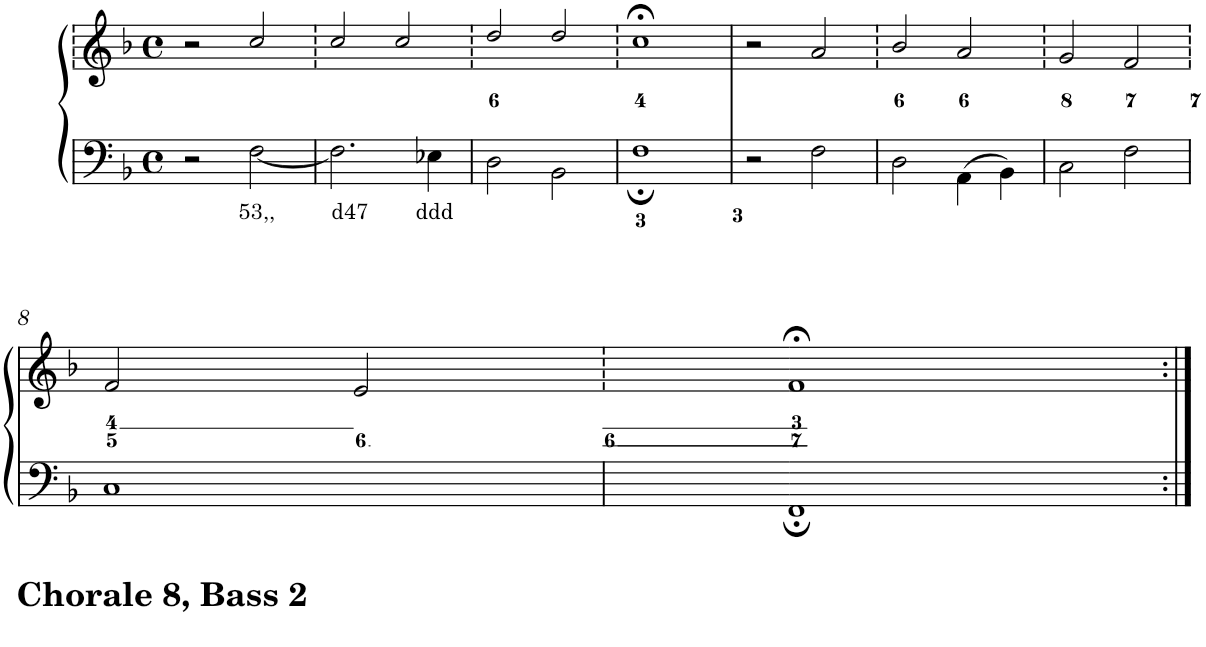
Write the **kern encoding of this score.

**kern	**text	**kern
*part1	*part1	*part1
*staff2	*staff2	*staff1
*I"Piano	*	*
*I'Pno.	*	*
*clefF4	*	*clefG2
*k[b-]	*	*k[b-]
*F:	*	*F:
*M4/4	*	*M4/4
*met(c)	*	*met(c)
=1	=1	=1
2r	.	2r
!	!LO:LY:b	!
[<2F\	53,,	2cc/
=2	=2	=2
!	!LO:LY:b	!
2.F\]	d47	2cc/
.	.	2cc/
!	!LO:LY:b	!
4E-X\	ddd	.
=3	=3	=3
2D\	.	2dd/
2BB-\	.	2dd/
=4	=4	=4
1F;	.	1cc;<
=5	=5	=5
2r	.	2r
2F\	.	2a/
=6	=6	=6
2D\	.	2b-/
4AA\	.	2a/
4BB-\	.	.
=7	=7	=7
2C\	.	2g/
2F\	.	2f/
!!LO:LB:g=z
=8	=8	=8
1C	.	2f/
.	.	2e/
=9	=9	=9
1FF;	.	1f;<
=:|!	=:|!	=:|!
*-	*-	*-
